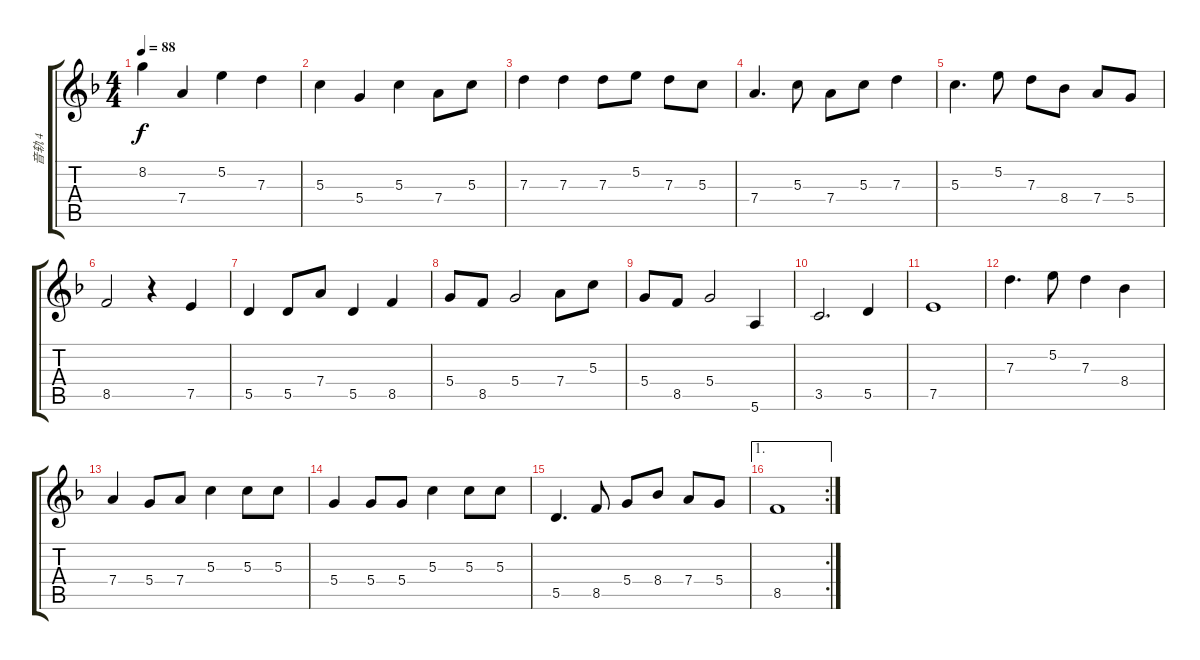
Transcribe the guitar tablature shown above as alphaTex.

\track ("音轨 4" "音轨 4") {instrument acousticguitarsteel}
\staff {score tabs}
\tuning (E4 B3 G3 D3 A2 E2) {hide}
\ts (4 4)
\tempo 88
\clef g2
\ks f
8.2.4{dy f} 7.4.4 5.2.4 7.3.4 |
5.3.4 5.4.4 5.3.4 7.4.8 5.3.8 |
7.3.4 7.3.4 7.3.8 5.2.8 7.3.8 5.3.8 |
7.4.4{d} 5.3.8 7.4.8 5.3.8 7.3.4 |
5.3.4{d} 5.2.8 7.3.8 8.4.8 7.4.8 5.4.8 |
8.5.2 r.4 7.5.4 |
5.5.4 5.5.8 7.4.8 5.5.4 8.5.4 |
5.4.8 8.5.8 5.4.2 7.4.8 5.3.8 |
5.4.8 8.5.8 5.4.2 5.6.4 |
3.5.2{d} 5.5.4 |
7.5.1 |
7.3.4{d} 5.2.8 7.3.4 8.4.4 |
7.4.4 5.4.8 7.4.8 5.3.4 5.3.8 5.3.8 |
5.4.4 5.4.8 5.4.8 5.3.4 5.3.8 5.3.8 |
5.5.4{d} 8.5.8 5.4.8 8.4.8 7.4.8 5.4.8 |
\ae 1
\rc 2
8.5.1
